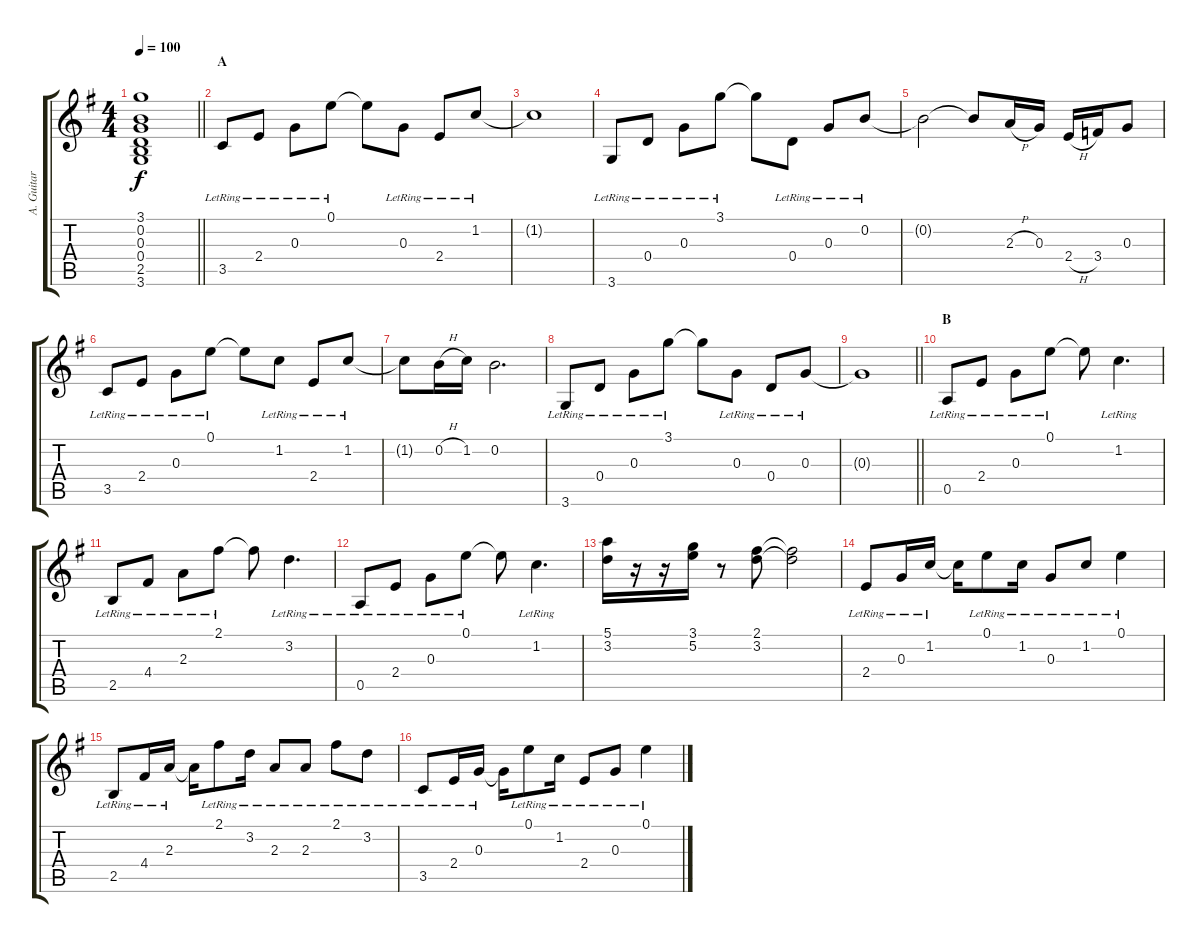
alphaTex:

\track ("A. Guitar I" "A. Guitar ") {instrument acousticguitarsteel}
\staff {score tabs}
\tuning (E4 B3 G3 D3 A2 E2) {hide}
\ts (4 4)
\tempo 100
\clef g2
\barLineRight lightlight
\ks g
(3.1 0.2 0.3 0.4 2.5 3.6).1{dy f} |
\section ("" "A")
3.5{lr}.8 2.4{lr}.8 0.3{lr}.8 0.1{lr}.8 0.1{t}.8 0.3{lr}.8 2.4{lr}.8 1.2{lr}.8 |
1.2{t}.1 |
3.6{lr}.8 0.4{lr}.8 0.3{lr}.8 3.1{lr}.8 3.1{t}.8 0.4{lr}.8 0.3{lr}.8 0.2{lr}.8 |
0.2{t}.2 0.2{t}.8 2.3{h}.16 0.3.16 2.4{h}.16 3.4.16 0.3.8 |
3.5{lr}.8 2.4{lr}.8 0.3{lr}.8 0.1{lr}.8 0.1{t}.8 1.2{lr}.8 2.4{lr}.8 1.2{lr}.8 |
1.2{t}.8 0.2{h}.16 1.2.16 0.2.2{d} |
3.6{lr}.8 0.4{lr}.8 0.3{lr}.8 3.1{lr}.8 3.1{t}.8 0.3{lr}.8 0.4{lr}.8 0.3{lr}.8 |
\barLineRight lightlight
0.3{t}.1 |
\section ("" "B")
0.5{lr}.8 2.4{lr}.8 0.3{lr}.8 0.1{lr}.8 0.1{t}.8 1.2{lr}.4{d} |
2.5{lr}.8 4.4{lr}.8 2.3{lr}.8 2.1{lr}.8 2.1{t}.8 3.2{lr}.4{d} |
0.5{lr}.8 2.4{lr}.8 0.3{lr}.8 0.1{lr}.8 0.1{t}.8 1.2{lr}.4{d} |
(5.1 3.2).16 r.16 r.16 (3.1 5.2).16 r.8 (2.1 3.2).8 (2.1{t} 3.2{t}).2 |
2.4{lr}.8 0.3{lr}.16 1.2{lr}.16 1.2{t}.16 0.1{lr}.8 1.2{lr}.16 0.3{lr}.8 1.2{lr}.8 0.1{lr}.4 |
2.5{lr}.8 4.4{lr}.16 2.3{lr}.16 2.3{t}.16 2.1{lr}.8 3.2{lr}.16 2.3{lr}.8 2.3{lr}.8 2.1{lr}.8 3.2{lr}.8 |
3.5{lr}.8 2.4{lr}.16 0.3{lr}.16 0.3{t}.16 0.1{lr}.8 1.2{lr}.16 2.4{lr}.8 0.3{lr}.8 0.1{lr}.4
